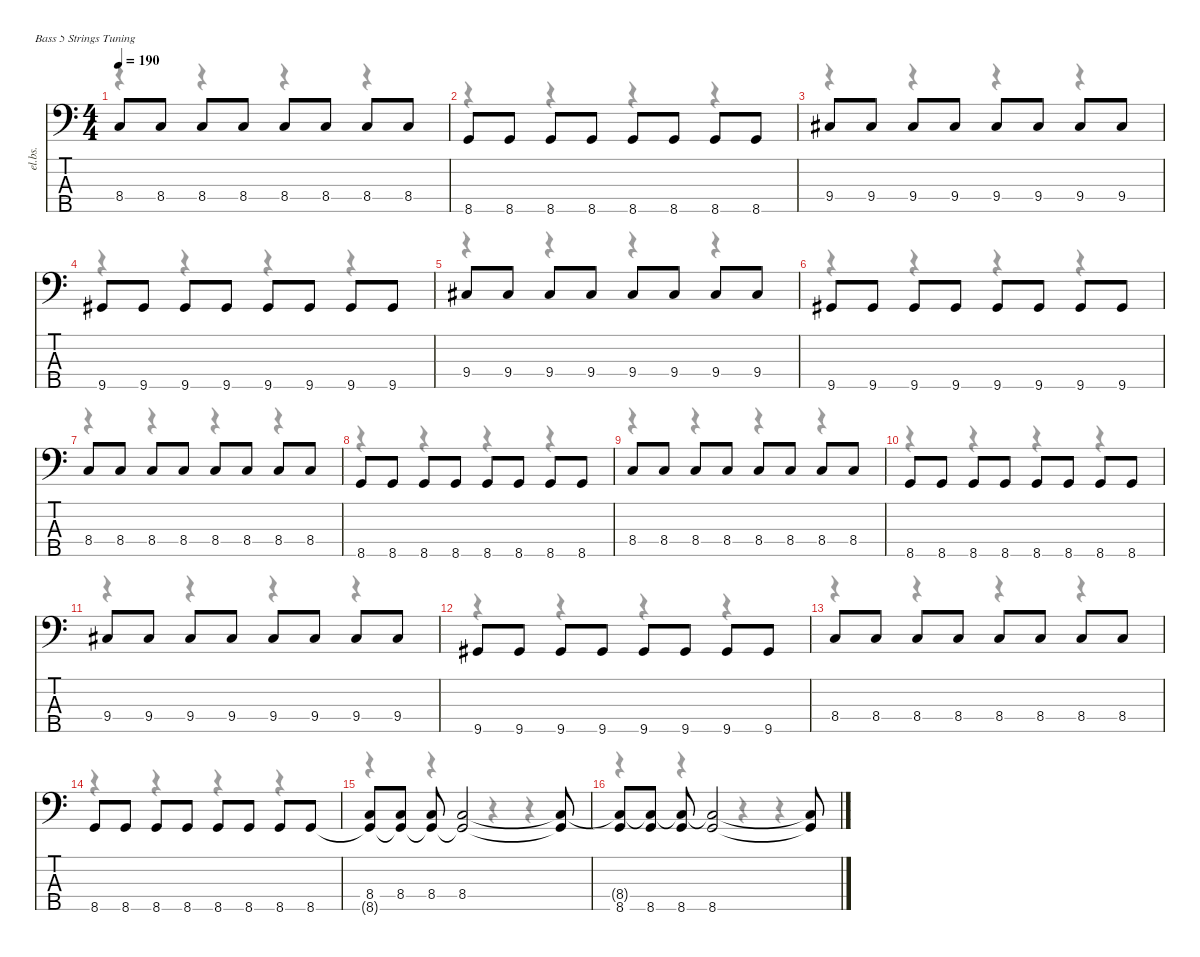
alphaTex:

\defaultSystemsLayout 4
\hideDynamics
\bracketExtendMode nobrackets
\track ("Bass" "el.bs.") {instrument electricbasspick}
\staff {score tabs}
\tuning (G2 D2 A1 E1 B0)
\voice
\ts (4 4)
\tempo 190
\clef f4
\ks c
8.4.8{dy f beam Up} 8.4.8{beam Up} 8.4.8{beam Up} 8.4.8{beam Up} 8.4.8{beam Up} 8.4.8{beam Up} 8.4.8{beam Up} 8.4.8{beam Up} |
8.5.8{beam Up} 8.5.8{beam Up} 8.5.8{beam Up} 8.5.8{beam Up} 8.5.8{beam Up} 8.5.8{beam Up} 8.5.8{beam Up} 8.5.8{beam Up} |
9.4{acc #}.8{beam Up} 9.4{acc #}.8{beam Up} 9.4{acc #}.8{beam Up} 9.4{acc #}.8{beam Up} 9.4{acc #}.8{beam Up} 9.4{acc #}.8{beam Up} 9.4{acc #}.8{beam Up} 9.4{acc #}.8{beam Up} |
9.5{acc #}.8{beam Up} 9.5{acc #}.8{beam Up} 9.5{acc #}.8{beam Up} 9.5{acc #}.8{beam Up} 9.5{acc #}.8{beam Up} 9.5{acc #}.8{beam Up} 9.5{acc #}.8{beam Up} 9.5{acc #}.8{beam Up} |
9.4{acc #}.8{beam Up} 9.4{acc #}.8{beam Up} 9.4{acc #}.8{beam Up} 9.4{acc #}.8{beam Up} 9.4{acc #}.8{beam Up} 9.4{acc #}.8{beam Up} 9.4{acc #}.8{beam Up} 9.4{acc #}.8{beam Up} |
9.5{acc #}.8{beam Up} 9.5{acc #}.8{beam Up} 9.5{acc #}.8{beam Up} 9.5{acc #}.8{beam Up} 9.5{acc #}.8{beam Up} 9.5{acc #}.8{beam Up} 9.5{acc #}.8{beam Up} 9.5{acc #}.8{beam Up} |
8.4.8{beam Up} 8.4.8{beam Up} 8.4.8{beam Up} 8.4.8{beam Up} 8.4.8{beam Up} 8.4.8{beam Up} 8.4.8{beam Up} 8.4.8{beam Up} |
8.5.8{beam Up} 8.5.8{beam Up} 8.5.8{beam Up} 8.5.8{beam Up} 8.5.8{beam Up} 8.5.8{beam Up} 8.5.8{beam Up} 8.5.8{beam Up} |
8.4.8{beam Up} 8.4.8{beam Up} 8.4.8{beam Up} 8.4.8{beam Up} 8.4.8{beam Up} 8.4.8{beam Up} 8.4.8{beam Up} 8.4.8{beam Up} |
8.5.8{beam Up} 8.5.8{beam Up} 8.5.8{beam Up} 8.5.8{beam Up} 8.5.8{beam Up} 8.5.8{beam Up} 8.5.8{beam Up} 8.5.8{beam Up} |
9.4{acc #}.8{beam Up} 9.4{acc #}.8{beam Up} 9.4{acc #}.8{beam Up} 9.4{acc #}.8{beam Up} 9.4{acc #}.8{beam Up} 9.4{acc #}.8{beam Up} 9.4{acc #}.8{beam Up} 9.4{acc #}.8{beam Up} |
9.5{acc #}.8{beam Up} 9.5{acc #}.8{beam Up} 9.5{acc #}.8{beam Up} 9.5{acc #}.8{beam Up} 9.5{acc #}.8{beam Up} 9.5{acc #}.8{beam Up} 9.5{acc #}.8{beam Up} 9.5{acc #}.8{beam Up} |
8.4.8{beam Up} 8.4.8{beam Up} 8.4.8{beam Up} 8.4.8{beam Up} 8.4.8{beam Up} 8.4.8{beam Up} 8.4.8{beam Up} 8.4.8{beam Up} |
8.5.8{beam Up} 8.5.8{beam Up} 8.5.8{beam Up} 8.5.8{beam Up} 8.5.8{beam Up} 8.5.8{beam Up} 8.5.8{beam Up} 8.5.8{beam Up} |
(8.4 8.5{t}).8{beam Up} (8.4 8.5{t}).8{beam Up} (8.4 8.5{t}).8{beam Up} (8.4 8.5{t}).2{beam Up} (8.4{t} 8.5{t}).8{beam Up} |
(8.5 8.4{t}).8{beam Up} (8.5 8.4{t}).8{beam Up} (8.5 8.4{t}).8{beam Up} (8.5 8.4{t}).2{beam Up} (8.4{t} 8.5{t}).8{beam Up}
\voice
\clef f4
\ottava regular
\simile none
\ks c
r.4{dy mf beam Down} r.4{beam Down} r.4{beam Down} r.4{beam Down} |
r.4{beam Down} r.4{beam Down} r.4{beam Down} r.4{beam Down} |
r.4{beam Down} r.4{beam Down} r.4{beam Down} r.4{beam Down} |
r.4{beam Down} r.4{beam Down} r.4{beam Down} r.4{beam Down} |
r.4{beam Down} r.4{beam Down} r.4{beam Down} r.4{beam Down} |
r.4{beam Down} r.4{beam Down} r.4{beam Down} r.4{beam Down} |
r.4{beam Down} r.4{beam Down} r.4{beam Down} r.4{beam Down} |
r.4{beam Down} r.4{beam Down} r.4{beam Down} r.4{beam Down} |
r.4{beam Down} r.4{beam Down} r.4{beam Down} r.4{beam Down} |
r.4{beam Down} r.4{beam Down} r.4{beam Down} r.4{beam Down} |
r.4{beam Down} r.4{beam Down} r.4{beam Down} r.4{beam Down} |
r.4{beam Down} r.4{beam Down} r.4{beam Down} r.4{beam Down} |
r.4{beam Down} r.4{beam Down} r.4{beam Down} r.4{beam Down} |
r.4{beam Down} r.4{beam Down} r.4{beam Down} r.4{beam Down} |
r.4{beam Down} r.4{beam Down} r.4{beam Down} r.4{beam Down} |
r.4{beam Down} r.4{beam Down} r.4{beam Down} r.4{beam Down}
